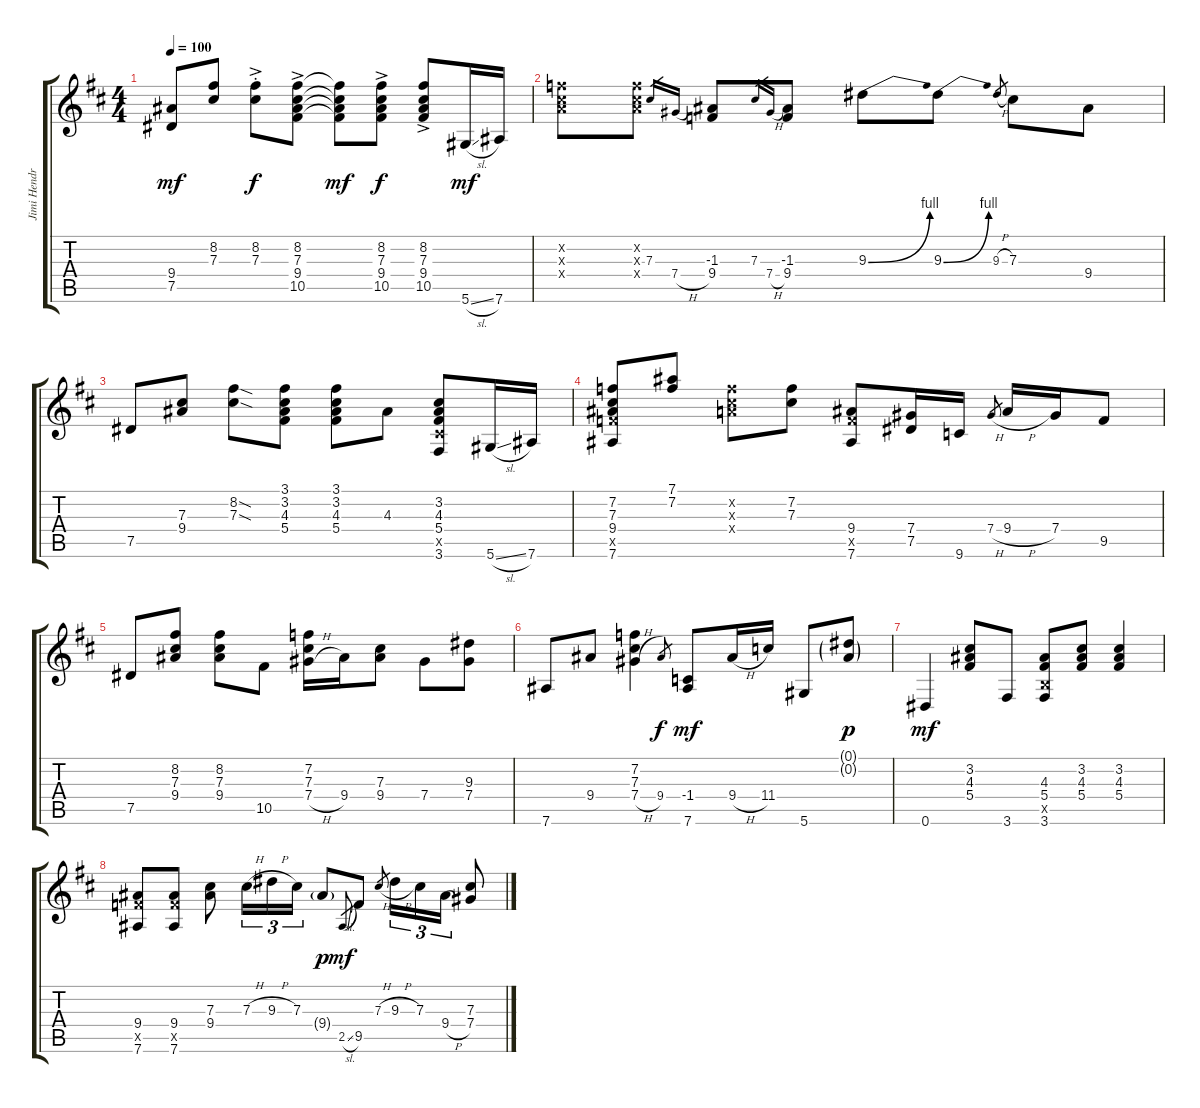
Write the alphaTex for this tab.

\track ("Jimi Hendrix-Distortion Gtr. Tuned Down " "Jimi Hendr") {instrument distortionguitar}
\staff {score tabs}
\tuning (Eb4 Bb3 Gb3 Db3 Ab2 Eb2) {hide}
\ts (4 4)
\tempo 100
\clef g2
\ks d
(9.4 7.5).8{dy mf} (8.2 7.3).8 (8.2{ac st} 7.3{ac st}).8{dy f} (8.2{ac} 7.3{ac} 9.4{ac} 10.5{ac}).8 (8.2{t} 7.3{t} 9.4{t} 10.5{t}).8{dy mf} (8.2{ac} 7.3{ac} 9.4{ac} 10.5{ac}).8{dy f} (8.2{ac} 7.3{ac} 9.4{ac} 10.5{ac}).8 5.6{sl}.16{dy mf} 7.6.16 |
(7.2{x} 7.3{x} 8.4{x}).8 (7.2{x} 7.3{x} 8.4{x}).8 7.3.16{gr} 7.4{h}.16{gr} (-1.3 9.4).8 7.3.16{gr} 7.4{h}.16{gr} (-1.3 9.4).8 9.3{be (bend 0 0 60 4)}.8 9.3{be (bend 0 0 60 4)}.8 9.3{h}.8{gr} 7.3.8 9.4.8 |
7.5.8 (7.3 9.4).8 (8.2{sod} 7.3{sod}).8 (3.1 3.2 4.3 5.4).8 (3.1 3.2 4.3 5.4).8 4.3.8 (3.2 4.3 5.4 5.5{x} 3.6).8 5.6{sl}.16 7.6.16 |
(7.2 7.3 9.4 9.5{x} 7.6).8 (7.1 7.2).8 (7.2{x} 7.3{x} 8.4{x}).8 (7.2 7.3).8 (9.4 9.5{x} 7.6).8 (7.4 7.5).16 9.6.16 7.4{h}.8{gr} 9.4{h}.16 7.4.16 9.5.8 |
7.5.8 (8.2 7.3 9.4).8 (8.2 7.3 9.4).8 10.5.8 (7.2 7.3 7.4{h}).16 9.4.16 (7.3 9.4).8 7.4.8 (9.3 7.4).8 |
7.6.8 9.4.8 (7.2 7.3 7.4{h}).4 9.4.8{gr dy f} (-1.4 7.6).8{dy mf} 9.4{h}.16 11.4.16 5.6.8 (0.1{g} 0.2{g}).8{dy p} |
0.6.4{dy mf} (3.2 4.3 5.4).8 3.6.8 (4.3 5.4 3.5{x} 3.6).8 (3.2 4.3 5.4).8 (3.2 4.3 5.4).4 |
(9.4 9.5{x} 7.6).8 (9.4 9.5{x} 7.6).8 (7.3 9.4).8 7.3{h}.16{tu (3 2)} 9.3{h}.16{tu (3 2)} 7.3.16{tu (3 2)} 9.4{g}.8{dy p} 2.5{sl}.8{gr dy mf} 9.5.8 7.3{h}.8{gr} 9.3{h}.16{tu (3 2)} 7.3.16{tu (3 2)} 9.4{h}.16{tu (3 2)} (7.3 7.4).8
